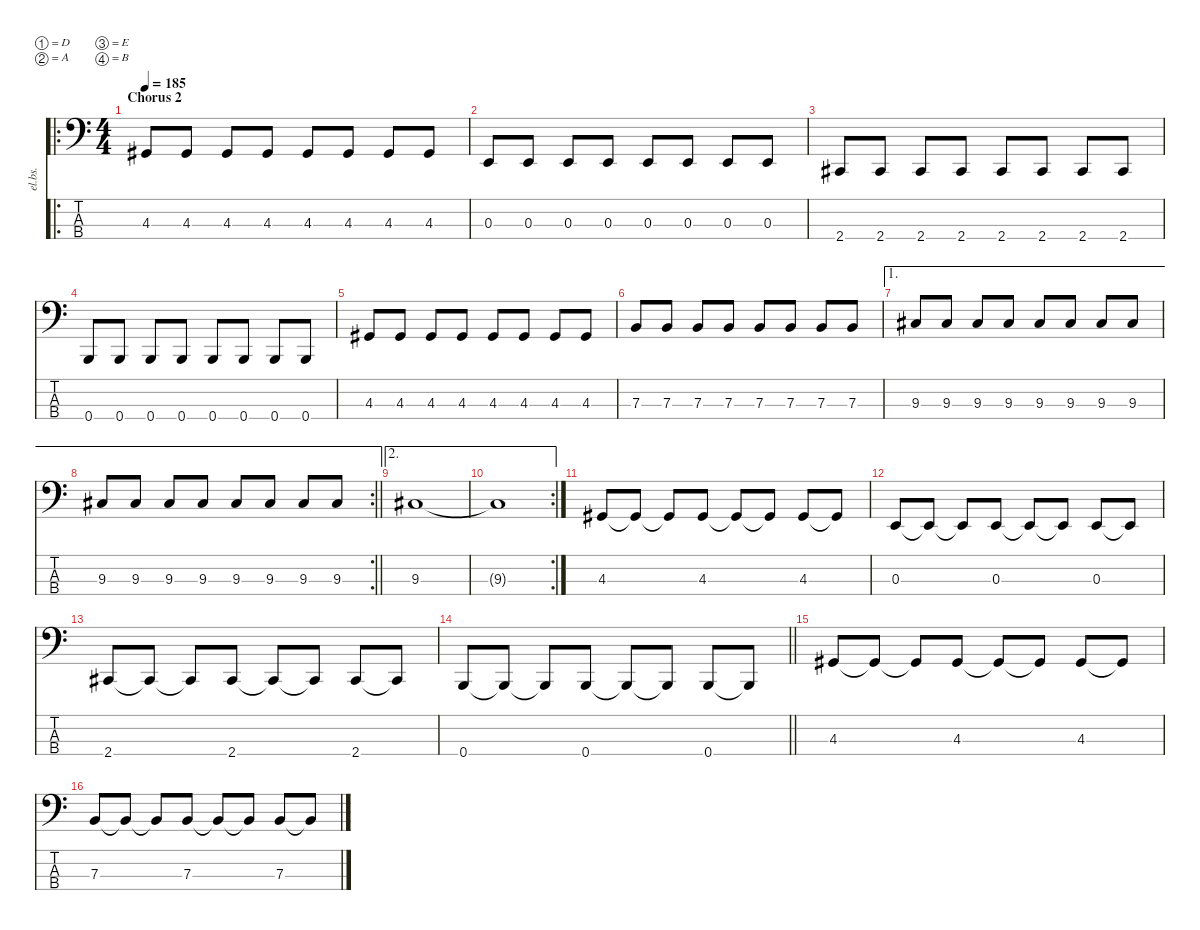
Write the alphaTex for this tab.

\defaultSystemsLayout 4
\hideDynamics
\bracketExtendMode nobrackets
\track ("Electric Bass" "el.bs.") {instrument electricbasspick}
\staff {score tabs}
\tuning (D2 A1 E1 B0)
\ro
\ts (4 4)
\section ("" "Chorus 2")
\tempo 185
\clef f4
\ks c
4.3{acc #}.8{dy f beam Up} 4.3{acc #}.8{beam Up} 4.3{acc #}.8{beam Up} 4.3{acc #}.8{beam Up} 4.3{acc #}.8{beam Up} 4.3{acc #}.8{beam Up} 4.3{acc #}.8{beam Up} 4.3{acc #}.8{beam Up} |
0.3.8{beam Up} 0.3.8{beam Up} 0.3.8{beam Up} 0.3.8{beam Up} 0.3.8{beam Up} 0.3.8{beam Up} 0.3.8{beam Up} 0.3.8{beam Up} |
2.4{acc #}.8{beam Up} 2.4{acc #}.8{beam Up} 2.4{acc #}.8{beam Up} 2.4{acc #}.8{beam Up} 2.4{acc #}.8{beam Up} 2.4{acc #}.8{beam Up} 2.4{acc #}.8{beam Up} 2.4{acc #}.8{beam Up} |
0.4.8{beam Up} 0.4.8{beam Up} 0.4.8{beam Up} 0.4.8{beam Up} 0.4.8{beam Up} 0.4.8{beam Up} 0.4.8{beam Up} 0.4.8{beam Up} |
4.3{acc #}.8{beam Up} 4.3{acc #}.8{beam Up} 4.3{acc #}.8{beam Up} 4.3{acc #}.8{beam Up} 4.3{acc #}.8{beam Up} 4.3{acc #}.8{beam Up} 4.3{acc #}.8{beam Up} 4.3{acc #}.8{beam Up} |
7.3.8{beam Up} 7.3.8{beam Up} 7.3.8{beam Up} 7.3.8{beam Up} 7.3.8{beam Up} 7.3.8{beam Up} 7.3.8{beam Up} 7.3.8{beam Up} |
\ae 1
9.3{acc #}.8{beam Up} 9.3{acc #}.8{beam Up} 9.3{acc #}.8{beam Up} 9.3{acc #}.8{beam Up} 9.3{acc #}.8{beam Up} 9.3{acc #}.8{beam Up} 9.3{acc #}.8{beam Up} 9.3{acc #}.8{beam Up} |
\ae 1
\rc 2
\barLineRight lightlight
9.3{acc #}.8{beam Up} 9.3{acc #}.8{beam Up} 9.3{acc #}.8{beam Up} 9.3{acc #}.8{beam Up} 9.3{acc #}.8{beam Up} 9.3{acc #}.8{beam Up} 9.3{acc #}.8{beam Up} 9.3{acc #}.8{beam Up} |
\ae 2
9.3{acc #}.1{beam Up} |
\ae 2
\rc 2
9.3{t acc #}.1{beam Up} |
4.3{acc #}.8{beam Up} 4.3{t acc #}.8{beam Up} 4.3{t acc #}.8{beam Up} 4.3{acc #}.8{beam Up} 4.3{t acc #}.8{beam Up} 4.3{t acc #}.8{beam Up} 4.3{acc #}.8{beam Up} 4.3{t acc #}.8{beam Up} |
0.3.8{beam Up} 0.3{t}.8{beam Up} 0.3{t}.8{beam Up} 0.3.8{beam Up} 0.3{t}.8{beam Up} 0.3{t}.8{beam Up} 0.3.8{beam Up} 0.3{t}.8{beam Up} |
2.4{acc #}.8{beam Up} 2.4{t acc #}.8{beam Up} 2.4{t acc #}.8{beam Up} 2.4{acc #}.8{beam Up} 2.4{t acc #}.8{beam Up} 2.4{t acc #}.8{beam Up} 2.4{acc #}.8{beam Up} 2.4{t acc #}.8{beam Up} |
\barLineRight lightlight
0.4.8{beam Up} 0.4{t}.8{beam Up} 0.4{t}.8{beam Up} 0.4.8{beam Up} 0.4{t}.8{beam Up} 0.4{t}.8{beam Up} 0.4.8{beam Up} 0.4{t}.8{beam Up} |
4.3{acc #}.8{beam Up} 4.3{t acc #}.8{beam Up} 4.3{t acc #}.8{beam Up} 4.3{acc #}.8{beam Up} 4.3{t acc #}.8{beam Up} 4.3{t acc #}.8{beam Up} 4.3{acc #}.8{beam Up} 4.3{t acc #}.8{beam Up} |
7.3.8{beam Up} 7.3{t}.8{beam Up} 7.3{t}.8{beam Up} 7.3.8{beam Up} 7.3{t}.8{beam Up} 7.3{t}.8{beam Up} 7.3.8{beam Up} 7.3{t}.8{beam Up}
